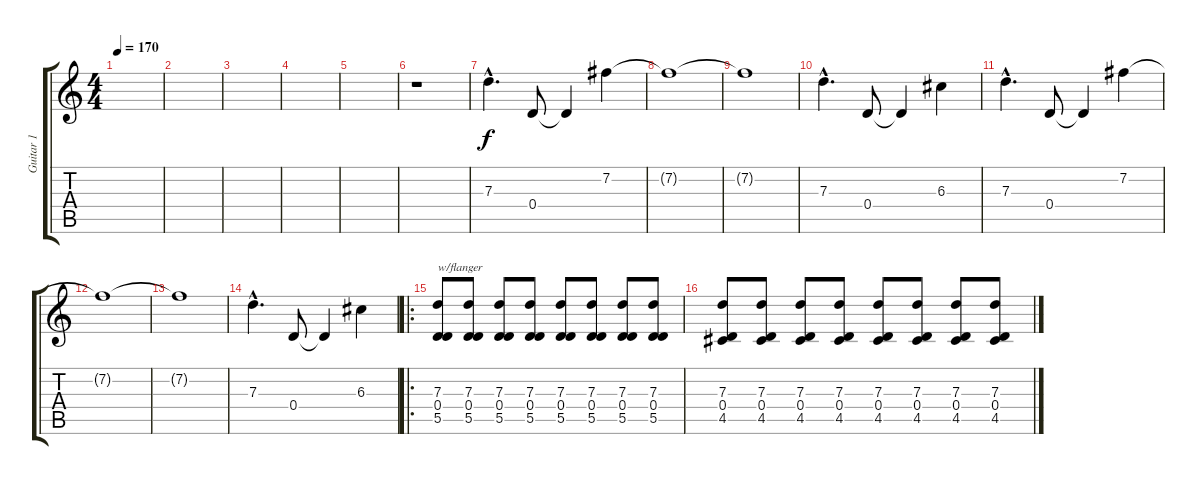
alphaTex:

\track ("Guitar 1" "Guitar 1") {instrument overdrivenguitar}
\staff {score tabs}
\tuning (E4 B3 G3 D3 A2 D2) {hide}
\ts (4 4)
\tempo 170
\clef g2
\ks c
|
|
|
|
|
r.1 |
7.3{hac}.4{d} 0.4.8 0.4{t}.4 7.2.4 |
7.2{t}.1 |
7.2{t}.1 |
7.3{hac}.4{d} 0.4.8 0.4{t}.4 6.3.4 |
7.3{hac}.4{d} 0.4.8 0.4{t}.4 7.2.4 |
7.2{t}.1 |
7.2{t}.1 |
7.3{hac}.4{d} 0.4.8 0.4{t}.4 6.3.4 |
\ro
(7.3 0.4 5.5).8{txt "w/flanger" instrument electricguitarclean} (7.3 0.4 5.5).8 (7.3 0.4 5.5).8 (7.3 0.4 5.5).8 (7.3 0.4 5.5).8 (7.3 0.4 5.5).8 (7.3 0.4 5.5).8 (7.3 0.4 5.5).8 |
(7.3 0.4 4.5).8 (7.3 0.4 4.5).8 (7.3 0.4 4.5).8 (7.3 0.4 4.5).8 (7.3 0.4 4.5).8 (7.3 0.4 4.5).8 (7.3 0.4 4.5).8 (7.3 0.4 4.5).8
